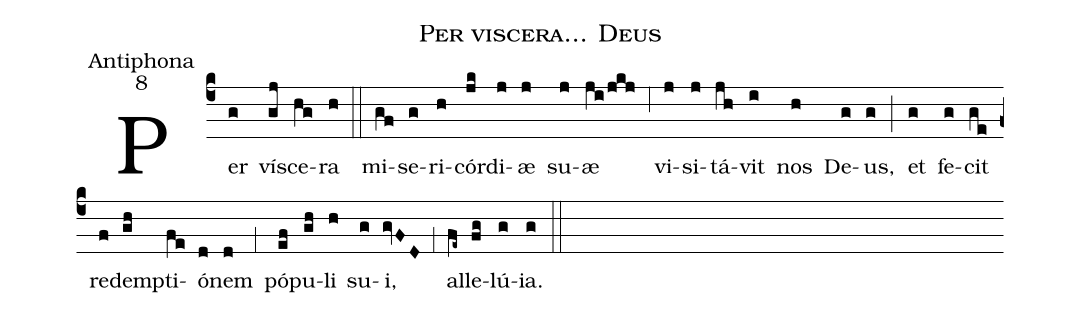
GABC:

name:Per viscera... Deus;
office-part:Antiphona;
mode:8;
%%
(c4) Per(g) ví(gj)sce(hg)ra(h) (::)
mi(gf)se(g)ri(h)cór(jk)di(j)æ(j) su(j)æ(ji/jkj) (,6) vi(j)si(j)tá(jh)vit(i) nos(h) De(g)us,(g) (;) et(g) fe(g)cit(ge) re(f)demp(gh)ti(fe)ó(d)nem(d) (,1) pó(ef)pu(gh)li(h) su(g)i,(gvFD) (,1) al(fe~)le(fg)lú(g)ia.(g) (::)
